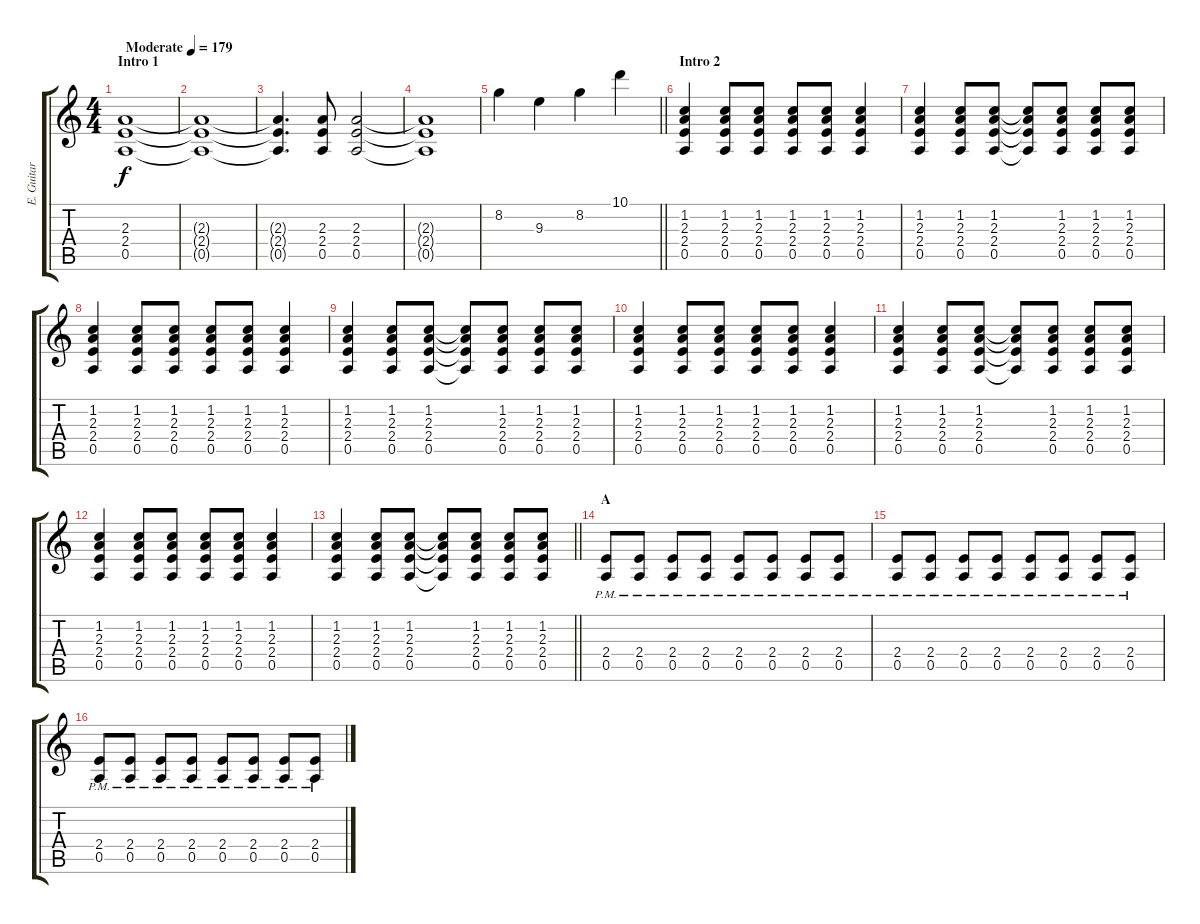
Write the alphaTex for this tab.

\track ("E. Guitar I" "E. Guitar ") {instrument overdrivenguitar}
\staff {score tabs}
\tuning (E4 B3 G3 D3 A2 E2) {hide}
\ts (4 4)
\section ("" "Intro 1")
\tempo (179 "Moderate")
\clef g2
\ks c
(2.3 2.4 0.5).1{dy f instrument overdrivenguitar} |
(2.3{t} 2.4{t} 0.5{t}).1 |
(2.3{t} 2.4{t} 0.5{t}).4{d} (2.3 2.4 0.5).8 (2.3 2.4 0.5).2 |
(2.3{t} 2.4{t} 0.5{t}).1 |
\barLineRight lightlight
8.2.4 9.3.4 8.2.4 10.1.4 |
\section ("" "Intro 2")
(1.2 2.3 2.4 0.5).4 (1.2 2.3 2.4 0.5).8 (1.2 2.3 2.4 0.5).8 (1.2 2.3 2.4 0.5).8 (1.2 2.3 2.4 0.5).8 (1.2 2.3 2.4 0.5).4 |
(1.2 2.3 2.4 0.5).4 (1.2 2.3 2.4 0.5).8 (1.2 2.3 2.4 0.5).8 (1.2{t} 2.3{t} 2.4{t} 0.5{t}).8 (1.2 2.3 2.4 0.5).8 (1.2 2.3 2.4 0.5).8 (1.2 2.3 2.4 0.5).8 |
(1.2 2.3 2.4 0.5).4 (1.2 2.3 2.4 0.5).8 (1.2 2.3 2.4 0.5).8 (1.2 2.3 2.4 0.5).8 (1.2 2.3 2.4 0.5).8 (1.2 2.3 2.4 0.5).4 |
(1.2 2.3 2.4 0.5).4 (1.2 2.3 2.4 0.5).8 (1.2 2.3 2.4 0.5).8 (1.2{t} 2.3{t} 2.4{t} 0.5{t}).8 (1.2 2.3 2.4 0.5).8 (1.2 2.3 2.4 0.5).8 (1.2 2.3 2.4 0.5).8 |
(1.2 2.3 2.4 0.5).4 (1.2 2.3 2.4 0.5).8 (1.2 2.3 2.4 0.5).8 (1.2 2.3 2.4 0.5).8 (1.2 2.3 2.4 0.5).8 (1.2 2.3 2.4 0.5).4 |
(1.2 2.3 2.4 0.5).4 (1.2 2.3 2.4 0.5).8 (1.2 2.3 2.4 0.5).8 (1.2{t} 2.3{t} 2.4{t} 0.5{t}).8 (1.2 2.3 2.4 0.5).8 (1.2 2.3 2.4 0.5).8 (1.2 2.3 2.4 0.5).8 |
(1.2 2.3 2.4 0.5).4 (1.2 2.3 2.4 0.5).8 (1.2 2.3 2.4 0.5).8 (1.2 2.3 2.4 0.5).8 (1.2 2.3 2.4 0.5).8 (1.2 2.3 2.4 0.5).4 |
\barLineRight lightlight
(1.2 2.3 2.4 0.5).4 (1.2 2.3 2.4 0.5).8 (1.2 2.3 2.4 0.5).8 (1.2{t} 2.3{t} 2.4{t} 0.5{t}).8 (1.2 2.3 2.4 0.5).8 (1.2 2.3 2.4 0.5).8 (1.2 2.3 2.4 0.5).8 |
\section ("" "A")
(2.4{pm} 0.5{pm}).8 (2.4{pm} 0.5{pm}).8 (2.4{pm} 0.5{pm}).8 (2.4{pm} 0.5{pm}).8 (2.4{pm} 0.5{pm}).8 (2.4{pm} 0.5{pm}).8 (2.4{pm} 0.5{pm}).8 (2.4{pm} 0.5{pm}).8 |
(2.4{pm} 0.5{pm}).8 (2.4{pm} 0.5{pm}).8 (2.4{pm} 0.5{pm}).8 (2.4{pm} 0.5{pm}).8 (2.4{pm} 0.5{pm}).8 (2.4{pm} 0.5{pm}).8 (2.4{pm} 0.5{pm}).8 (2.4{pm} 0.5{pm}).8 |
(2.4{pm} 0.5{pm}).8 (2.4{pm} 0.5{pm}).8 (2.4{pm} 0.5{pm}).8 (2.4{pm} 0.5{pm}).8 (2.4{pm} 0.5{pm}).8 (2.4{pm} 0.5{pm}).8 (2.4{pm} 0.5{pm}).8 (2.4{pm} 0.5{pm}).8
